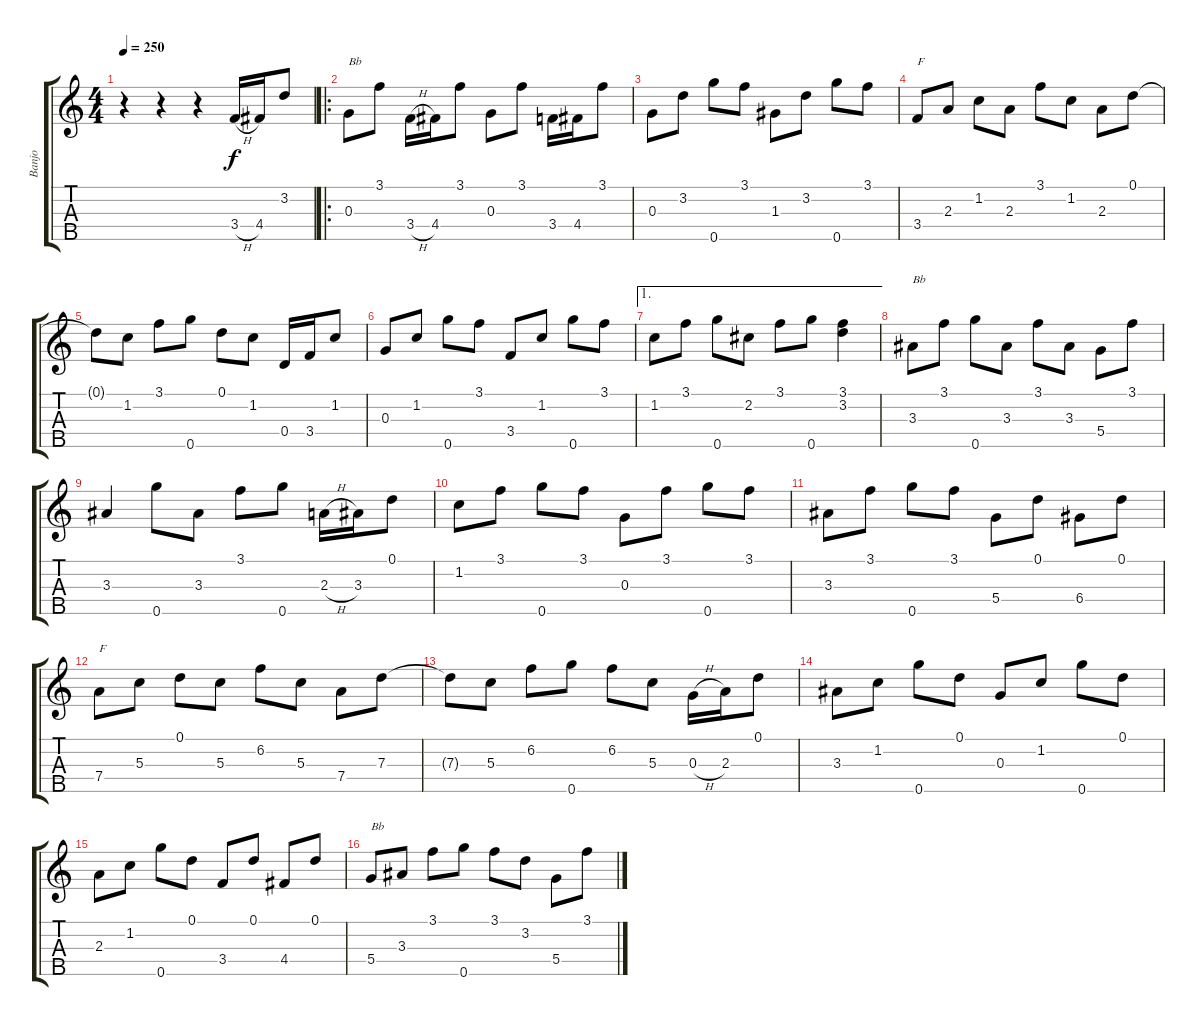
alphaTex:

\track ("Banjo" "Banjo") {instrument banjo}
\staff {score tabs}
\tuning (D4 B3 G3 D3 G4) {hide}
\displaytranspose 12
\ts (4 4)
\tempo 250
\clef g2
\ks c
r.4{dy f instrument banjo} r.4 r.4 3.4{h}.16 4.4.16 3.2.8 |
\ro
0.3.8{txt "Bb"} 3.1.8 3.4{h}.16 4.4.16 3.1.8 0.3.8 3.1.8 3.4.16 4.4.16 3.1.8 |
0.3.8 3.2.8 0.5.8 3.1.8 1.3.8 3.2.8 0.5.8 3.1.8 |
3.4.8{txt "F"} 2.3.8 1.2.8 2.3.8 3.1.8 1.2.8 2.3.8 0.1.8 |
0.1{t}.8 1.2.8 3.1.8 0.5.8 0.1.8 1.2.8 0.4.16 3.4.16 1.2.8 |
0.3.8 1.2.8 0.5.8 3.1.8 3.4.8 1.2.8 0.5.8 3.1.8 |
\ae 1
1.2.8 3.1.8 0.5.8 2.2.8 3.1.8 0.5.8 (3.1 3.2).4 |
3.3.8{txt "Bb"} 3.1.8 0.5.8 3.3.8 3.1.8 3.3.8 5.4.8 3.1.8 |
3.3.4 0.5.8 3.3.8 3.1.8 0.5.8 2.3{h}.16 3.3.16 0.1.8 |
1.2.8 3.1.8 0.5.8 3.1.8 0.3.8 3.1.8 0.5.8 3.1.8 |
3.3.8 3.1.8 0.5.8 3.1.8 5.4.8 0.1.8 6.4.8 0.1.8 |
7.4.8{txt "F"} 5.3.8 0.1.8 5.3.8 6.2.8 5.3.8 7.4.8 7.3.8 |
7.3{t}.8 5.3.8 6.2.8 0.5.8 6.2.8 5.3.8 0.3{h}.16 2.3.16 0.1.8 |
3.3.8 1.2.8 0.5.8 0.1.8 0.3.8 1.2.8 0.5.8 0.1.8 |
2.3.8 1.2.8 0.5.8 0.1.8 3.4.8 0.1.8 4.4.8 0.1.8 |
5.4.8{txt "Bb"} 3.3.8 3.1.8 0.5.8 3.1.8 3.2.8 5.4.8 3.1.8
